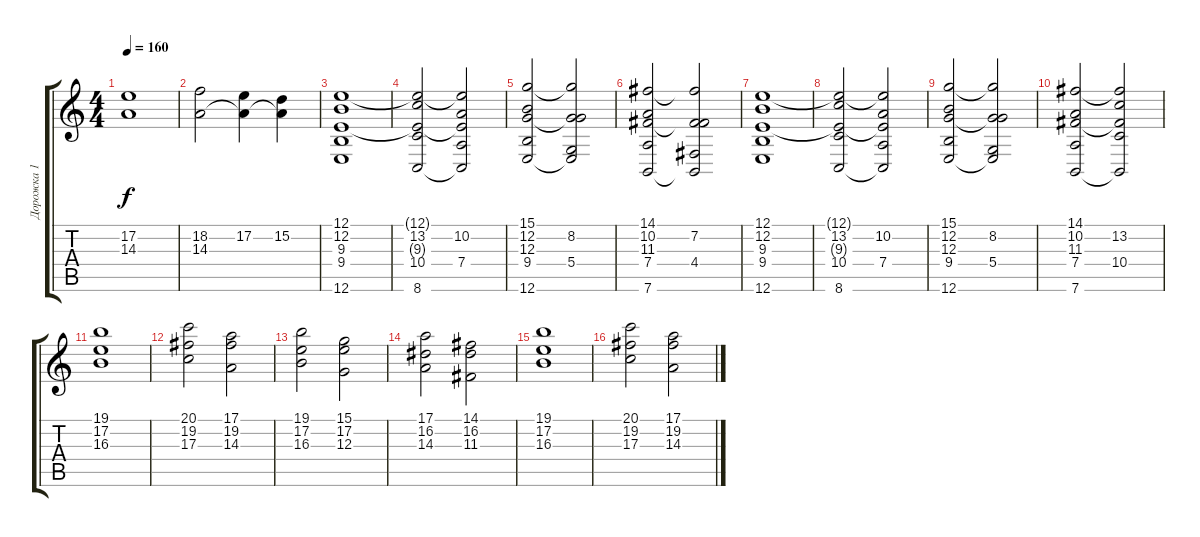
\track ("Дорожка 1" "Дорожка 1") {instrument pad7halo}
\staff {score tabs}
\tuning (E4 B3 G3 D3 A2 E2) {hide}
\ts (4 4)
\tempo 160
\clef g2
\ks c
(17.2 14.3).1{dy f} |
(18.2 14.3).2 (17.2 14.3{t}).4 (15.2 14.3{t}).4 |
(12.1 12.2 9.3 9.4 12.6).1 |
(12.1{t} 13.2 9.3{t} 10.4 8.6).2 (12.1{t} 10.2 9.3{t} 7.4 8.6{t}).2 |
(15.1 12.2 12.3 9.4 12.6).2 (15.1{t} 8.2 12.3{t} 5.4 12.6{t}).2 |
(14.1 10.2 11.3 7.4 7.6).2 (14.1{t} 7.2 11.3{t} 4.4 7.6{t}).2 |
(12.1 12.2 9.3 9.4 12.6).1 |
(12.1{t} 13.2 9.3{t} 10.4 8.6).2 (12.1{t} 10.2 9.3{t} 7.4 8.6{t}).2 |
(15.1 12.2 12.3 9.4 12.6).2 (15.1{t} 8.2 12.3{t} 5.4 12.6{t}).2 |
(14.1 10.2 11.3 7.4 7.6).2 (14.1{t} 13.2 11.3{t} 10.4 7.6{t}).2 |
(19.1 17.2 16.3).1 |
(20.1 19.2 17.3).2 (17.1 19.2 14.3).2 |
(19.1 17.2 16.3).2 (15.1 17.2 12.3).2 |
(17.1 16.2 14.3).2 (14.1 16.2 11.3).2 |
(19.1 17.2 16.3).1 |
(20.1 19.2 17.3).2 (17.1 19.2 14.3).2
